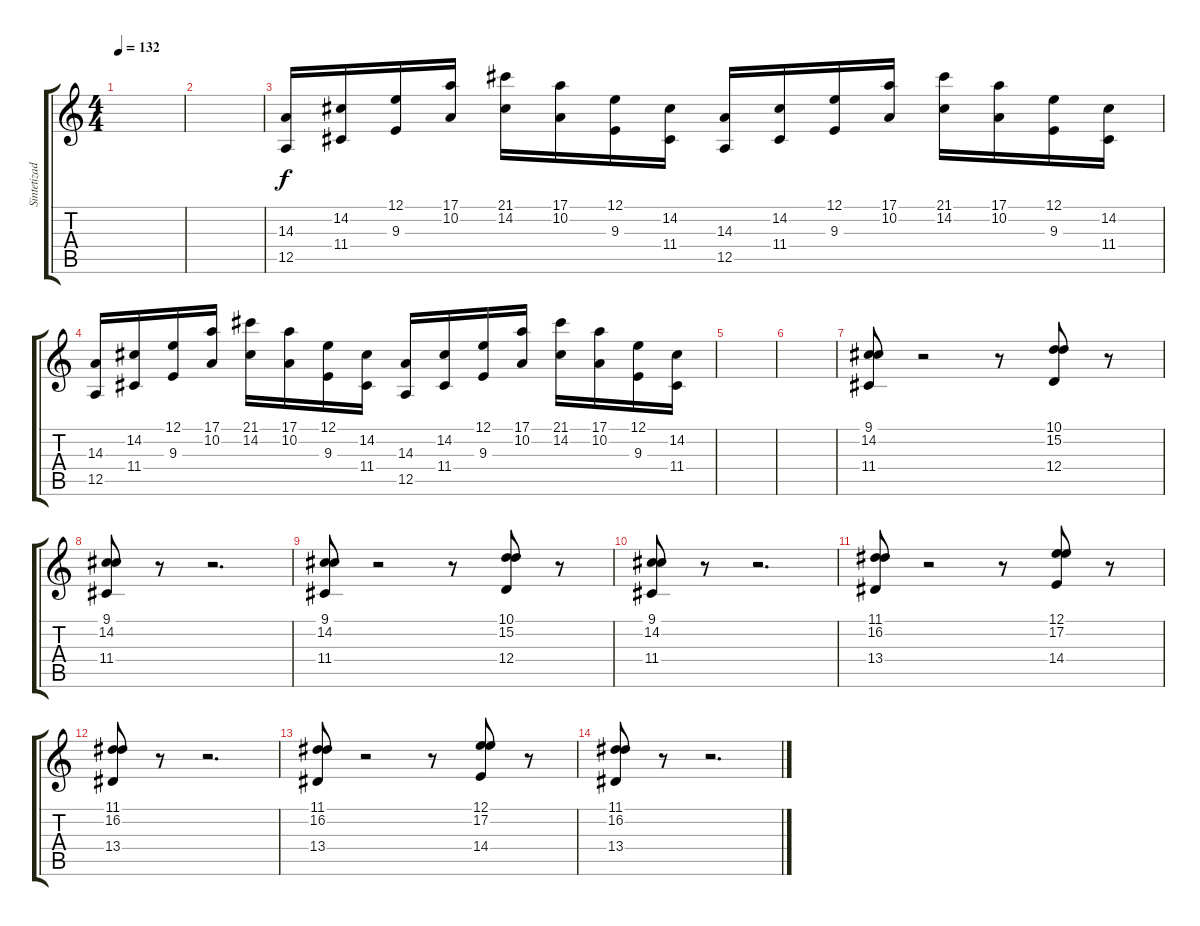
\track ("Sintetizador 3" "Sintetizad") {instrument pizzicatostrings}
\staff {score tabs}
\tuning (E4 B3 G3 D3 A2 E2) {hide}
\ts (4 4)
\tempo 132
\clef g2
\ks c
|
|
(14.3 12.5).16{volume 6} (14.2 11.4).16 (12.1 9.3).16 (17.1 10.2).16 (21.1 14.2).16 (17.1 10.2).16 (12.1 9.3).16 (14.2 11.4).16 (14.3 12.5).16 (14.2 11.4).16 (12.1 9.3).16 (17.1 10.2).16 (21.1 14.2).16 (17.1 10.2).16 (12.1 9.3).16 (14.2 11.4).16 |
(14.3 12.5).16 (14.2 11.4).16 (12.1 9.3).16 (17.1 10.2).16 (21.1 14.2).16 (17.1 10.2).16 (12.1 9.3).16 (14.2 11.4).16 (14.3 12.5).16 (14.2 11.4).16 (12.1 9.3).16 (17.1 10.2).16 (21.1 14.2).16 (17.1 10.2).16 (12.1 9.3).16 (14.2 11.4).16 |
|
|
(9.1 14.2 11.4).8{volume 9 instrument lead2sawtooth} r.2 r.8 (10.1 15.2 12.4).8 r.8 |
(9.1 14.2 11.4).8 r.8 r.2{d} |
(9.1 14.2 11.4).8 r.2 r.8 (10.1 15.2 12.4).8 r.8 |
(9.1 14.2 11.4).8 r.8 r.2{d} |
(11.1 16.2 13.4).8{volume 9 instrument lead2sawtooth} r.2 r.8 (12.1 17.2 14.4).8 r.8 |
(11.1 16.2 13.4).8 r.8 r.2{d} |
(11.1 16.2 13.4).8 r.2 r.8 (12.1 17.2 14.4).8 r.8 |
(11.1 16.2 13.4).8 r.8 r.2{d}
